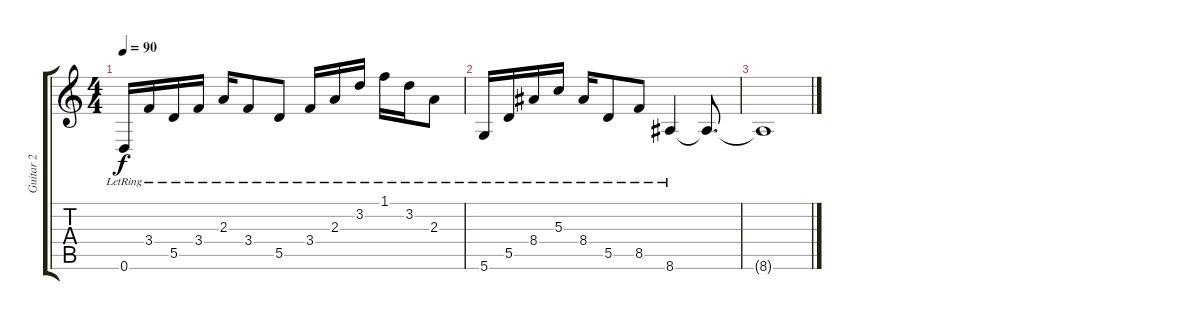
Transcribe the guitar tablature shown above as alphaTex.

\track ("Guitar 2" "Guitar 2") {instrument electricguitarclean}
\staff {score tabs}
\tuning (E4 B3 G3 D3 A2 D2) {hide}
\ts (4 4)
\tempo 90
\clef g2
\ks c
0.6{lr}.16{dy f instrument acousticguitarsteel} 3.4{lr}.16 5.5{lr}.16 3.4{lr}.16 2.3{lr}.16 3.4{lr}.8 5.5{lr}.8 3.4{lr}.16 2.3{lr}.16 3.2{lr}.16 1.1{lr}.16 3.2{lr}.16 2.3{lr}.8 |
5.6{lr}.16 5.5{lr}.16 8.4{lr}.16 5.3{lr}.16 8.4{lr}.16 5.5{lr}.8 8.5{lr}.8 8.6{lr}.4 8.6{t}.8{d} |
8.6{t}.1
